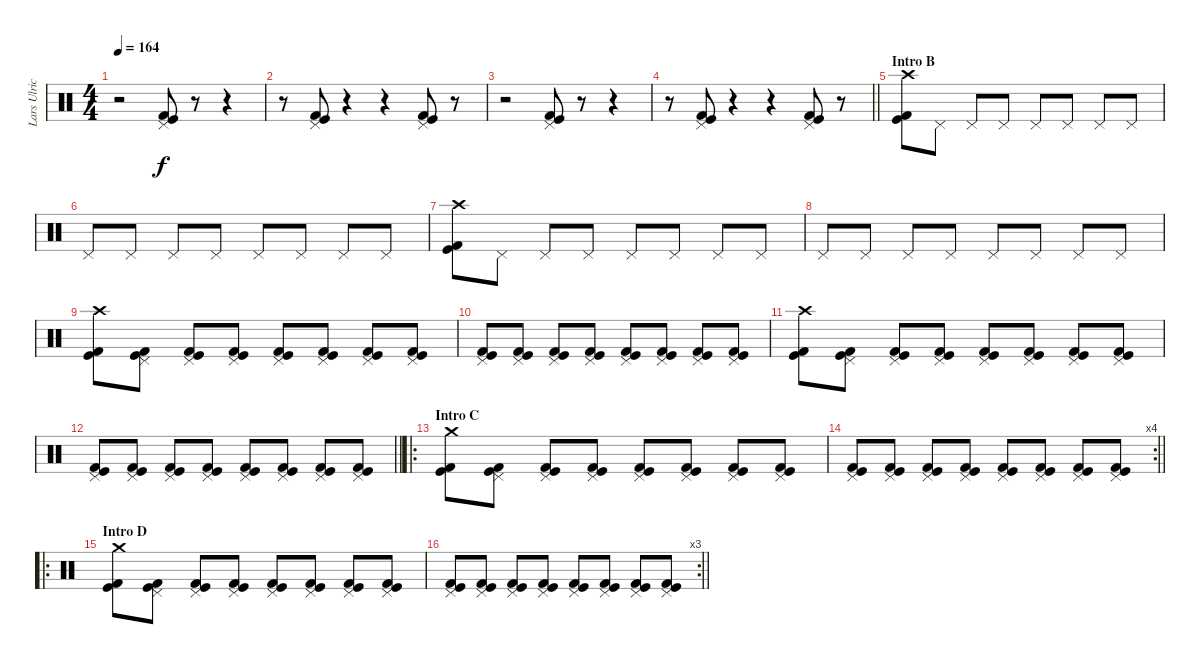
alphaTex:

\track ("Lars Ulrich" "Lars Ulric") {instrument percussion}
\staff {score}
\articulation defaults
\ts (4 4)
\tempo 164
\clef neutral
\ks c
r.2{dy f} ("Pedal Hi-Hat (hit)" "Kick (hit)" "Kick (hit) 2").8 r.8 r.4 |
r.8 ("Pedal Hi-Hat (hit)" "Kick (hit)" "Kick (hit) 2").8 r.4 r.4 ("Pedal Hi-Hat (hit)" "Kick (hit)" "Kick (hit) 2").8 r.8 |
r.2 ("Pedal Hi-Hat (hit)" "Kick (hit)" "Kick (hit) 2").8 r.8 r.4 |
\barLineRight lightlight
r.8 ("Pedal Hi-Hat (hit)" "Kick (hit)" "Kick (hit) 2").8 r.4 r.4 ("Pedal Hi-Hat (hit)" "Kick (hit)" "Kick (hit) 2").8 r.8 |
\section ("" "Intro B")
("Crash high (hit)" "Kick (hit)" "Kick (hit) 2").8 "Pedal Hi-Hat (hit)".8 "Pedal Hi-Hat (hit)".8 "Pedal Hi-Hat (hit)".8 "Pedal Hi-Hat (hit)".8 "Pedal Hi-Hat (hit)".8 "Pedal Hi-Hat (hit)".8 "Pedal Hi-Hat (hit)".8 |
"Pedal Hi-Hat (hit)".8 "Pedal Hi-Hat (hit)".8 "Pedal Hi-Hat (hit)".8 "Pedal Hi-Hat (hit)".8 "Pedal Hi-Hat (hit)".8 "Pedal Hi-Hat (hit)".8 "Pedal Hi-Hat (hit)".8 "Pedal Hi-Hat (hit)".8 |
("Crash high (hit)" "Kick (hit)" "Kick (hit) 2").8 "Pedal Hi-Hat (hit)".8 "Pedal Hi-Hat (hit)".8 "Pedal Hi-Hat (hit)".8 "Pedal Hi-Hat (hit)".8 "Pedal Hi-Hat (hit)".8 "Pedal Hi-Hat (hit)".8 "Pedal Hi-Hat (hit)".8 |
"Pedal Hi-Hat (hit)".8 "Pedal Hi-Hat (hit)".8 "Pedal Hi-Hat (hit)".8 "Pedal Hi-Hat (hit)".8 "Pedal Hi-Hat (hit)".8 "Pedal Hi-Hat (hit)".8 "Pedal Hi-Hat (hit)".8 "Pedal Hi-Hat (hit)".8 |
("Crash high (hit)" "Kick (hit)" "Kick (hit) 2").8 ("Pedal Hi-Hat (hit)" "Kick (hit)" "Kick (hit) 2").8 ("Pedal Hi-Hat (hit)" "Kick (hit)" "Kick (hit) 2").8 ("Pedal Hi-Hat (hit)" "Kick (hit)" "Kick (hit) 2").8 ("Pedal Hi-Hat (hit)" "Kick (hit)" "Kick (hit) 2").8 ("Pedal Hi-Hat (hit)" "Kick (hit)" "Kick (hit) 2").8 ("Pedal Hi-Hat (hit)" "Kick (hit)" "Kick (hit) 2").8 ("Pedal Hi-Hat (hit)" "Kick (hit)" "Kick (hit) 2").8 |
("Pedal Hi-Hat (hit)" "Kick (hit)" "Kick (hit) 2").8 ("Pedal Hi-Hat (hit)" "Kick (hit)" "Kick (hit) 2").8 ("Pedal Hi-Hat (hit)" "Kick (hit)" "Kick (hit) 2").8 ("Pedal Hi-Hat (hit)" "Kick (hit)" "Kick (hit) 2").8 ("Pedal Hi-Hat (hit)" "Kick (hit)" "Kick (hit) 2").8 ("Pedal Hi-Hat (hit)" "Kick (hit)" "Kick (hit) 2").8 ("Pedal Hi-Hat (hit)" "Kick (hit)" "Kick (hit) 2").8 ("Pedal Hi-Hat (hit)" "Kick (hit)" "Kick (hit) 2").8 |
("Crash high (hit)" "Kick (hit)" "Kick (hit) 2").8 ("Pedal Hi-Hat (hit)" "Kick (hit)" "Kick (hit) 2").8 ("Pedal Hi-Hat (hit)" "Kick (hit)" "Kick (hit) 2").8 ("Pedal Hi-Hat (hit)" "Kick (hit)" "Kick (hit) 2").8 ("Pedal Hi-Hat (hit)" "Kick (hit)" "Kick (hit) 2").8 ("Pedal Hi-Hat (hit)" "Kick (hit)" "Kick (hit) 2").8 ("Pedal Hi-Hat (hit)" "Kick (hit)" "Kick (hit) 2").8 ("Pedal Hi-Hat (hit)" "Kick (hit)" "Kick (hit) 2").8 |
\barLineRight lightlight
("Pedal Hi-Hat (hit)" "Kick (hit)" "Kick (hit) 2").8 ("Pedal Hi-Hat (hit)" "Kick (hit)" "Kick (hit) 2").8 ("Pedal Hi-Hat (hit)" "Kick (hit)" "Kick (hit) 2").8 ("Pedal Hi-Hat (hit)" "Kick (hit)" "Kick (hit) 2").8 ("Pedal Hi-Hat (hit)" "Kick (hit)" "Kick (hit) 2").8 ("Pedal Hi-Hat (hit)" "Kick (hit)" "Kick (hit) 2").8 ("Pedal Hi-Hat (hit)" "Kick (hit)" "Kick (hit) 2").8 ("Pedal Hi-Hat (hit)" "Kick (hit)" "Kick (hit) 2").8 |
\ro
\section ("" "Intro C")
("Crash medium (hit)" "Kick (hit)" "Kick (hit) 2").8 ("Pedal Hi-Hat (hit)" "Kick (hit)" "Kick (hit) 2").8 ("Pedal Hi-Hat (hit)" "Kick (hit)" "Kick (hit) 2").8 ("Pedal Hi-Hat (hit)" "Kick (hit)" "Kick (hit) 2").8 ("Pedal Hi-Hat (hit)" "Kick (hit)" "Kick (hit) 2").8 ("Pedal Hi-Hat (hit)" "Kick (hit)" "Kick (hit) 2").8 ("Pedal Hi-Hat (hit)" "Kick (hit)" "Kick (hit) 2").8 ("Pedal Hi-Hat (hit)" "Kick (hit)" "Kick (hit) 2").8 |
\rc 4
\barLineRight lightlight
("Pedal Hi-Hat (hit)" "Kick (hit)" "Kick (hit) 2").8 ("Pedal Hi-Hat (hit)" "Kick (hit)" "Kick (hit) 2").8 ("Pedal Hi-Hat (hit)" "Kick (hit)" "Kick (hit) 2").8 ("Pedal Hi-Hat (hit)" "Kick (hit)" "Kick (hit) 2").8 ("Pedal Hi-Hat (hit)" "Kick (hit)" "Kick (hit) 2").8 ("Pedal Hi-Hat (hit)" "Kick (hit)" "Kick (hit) 2").8 ("Pedal Hi-Hat (hit)" "Kick (hit)" "Kick (hit) 2").8 ("Pedal Hi-Hat (hit)" "Kick (hit)" "Kick (hit) 2").8 |
\ro
\section ("" "Intro D")
("Crash medium (hit)" "Kick (hit)" "Kick (hit) 2").8 ("Pedal Hi-Hat (hit)" "Kick (hit)" "Kick (hit) 2").8 ("Pedal Hi-Hat (hit)" "Kick (hit)" "Kick (hit) 2").8 ("Pedal Hi-Hat (hit)" "Kick (hit)" "Kick (hit) 2").8 ("Pedal Hi-Hat (hit)" "Kick (hit)" "Kick (hit) 2").8 ("Pedal Hi-Hat (hit)" "Kick (hit)" "Kick (hit) 2").8 ("Pedal Hi-Hat (hit)" "Kick (hit)" "Kick (hit) 2").8 ("Pedal Hi-Hat (hit)" "Kick (hit)" "Kick (hit) 2").8 |
\rc 3
\barLineRight lightlight
("Pedal Hi-Hat (hit)" "Kick (hit)" "Kick (hit) 2").8 ("Pedal Hi-Hat (hit)" "Kick (hit)" "Kick (hit) 2").8 ("Pedal Hi-Hat (hit)" "Kick (hit)" "Kick (hit) 2").8 ("Pedal Hi-Hat (hit)" "Kick (hit)" "Kick (hit) 2").8 ("Pedal Hi-Hat (hit)" "Kick (hit)" "Kick (hit) 2").8 ("Pedal Hi-Hat (hit)" "Kick (hit)" "Kick (hit) 2").8 ("Pedal Hi-Hat (hit)" "Kick (hit)" "Kick (hit) 2").8 ("Pedal Hi-Hat (hit)" "Kick (hit)" "Kick (hit) 2").8
